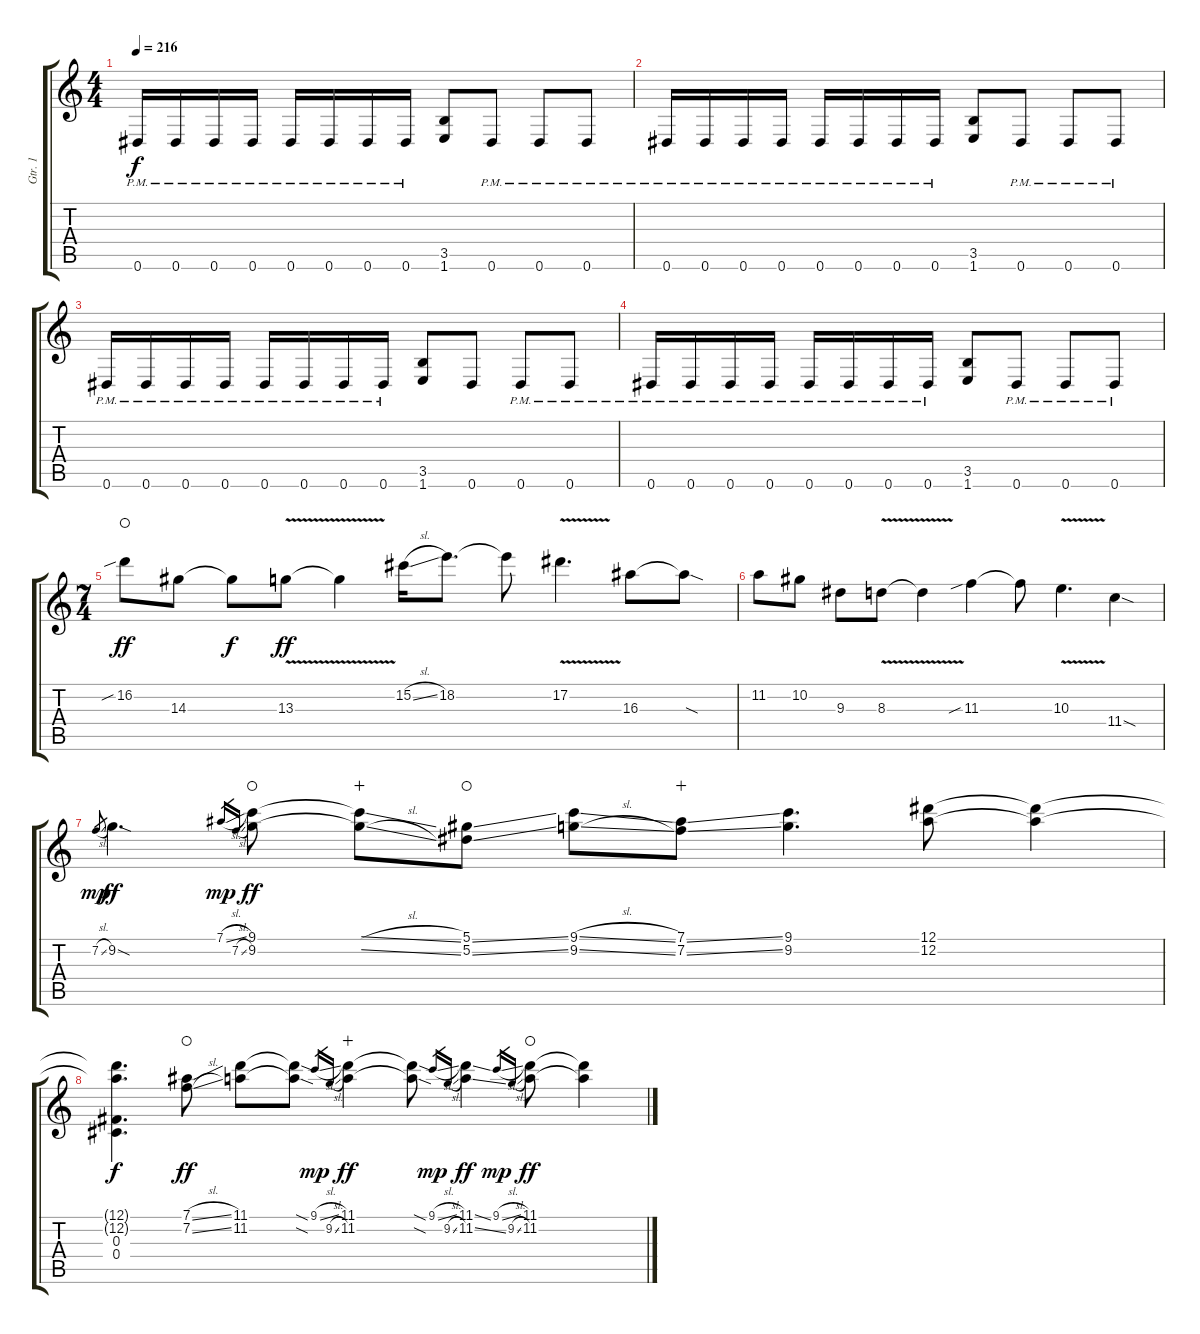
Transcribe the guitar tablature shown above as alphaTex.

\track ("Gtr. 1" "Gtr. 1") {instrument overdrivenguitar}
\staff {score tabs}
\tuning (Eb4 Bb3 Gb3 Db3 Ab2 Eb2) {hide}
\ts (4 4)
\tempo 216
\clef g2
\ks c
0.6{pm}.16{dy f} 0.6{pm}.16 0.6{pm}.16 0.6{pm}.16 0.6{pm}.16 0.6{pm}.16 0.6{pm}.16 0.6{pm}.16 (3.5 1.6).8 0.6{pm}.8 0.6{pm}.8 0.6{pm}.8 |
0.6{pm}.16 0.6{pm}.16 0.6{pm}.16 0.6{pm}.16 0.6{pm}.16 0.6{pm}.16 0.6{pm}.16 0.6{pm}.16 (3.5 1.6).8 0.6{pm}.8 0.6{pm}.8 0.6{pm}.8 |
0.6{pm}.16 0.6{pm}.16 0.6{pm}.16 0.6{pm}.16 0.6{pm}.16 0.6{pm}.16 0.6{pm}.16 0.6{pm}.16 (3.5 1.6).8 0.6.8 0.6{pm}.8 0.6{pm}.8 |
0.6{pm}.16 0.6{pm}.16 0.6{pm}.16 0.6{pm}.16 0.6{pm}.16 0.6{pm}.16 0.6{pm}.16 0.6{pm}.16 (3.5 1.6).8 0.6{pm}.8 0.6{pm}.8 0.6{pm}.8 |
\ts (7 4)
16.2{sib}.8{dy ff waho} 14.3.8 14.3{t}.8{dy f} 13.3{v}.8{dy ff} 13.3{v t}.4 15.2{sl}.16 18.2.8{d} 18.2{t}.8 17.2{v}.4{d} 16.3.8 16.3{sod t}.8 |
11.2.8 10.2.8 9.3.8 8.3{v}.8 8.3{v t}.4 11.3{sib}.4 11.3{t}.8 10.3{v}.4{d} 11.4{sod}.4 |
7.2{sl}.8{gr dy mp} 9.2{sod}.4{d dy ff} 7.1{sl}.16{gr dy mp} 7.2{sl}.16{gr} (9.1 9.2).8{dy ff waho} (9.1{sl t} 9.2{sl t}).8{wahc} (5.1{ss} 5.2{ss}).8{waho} (9.1{sl} 9.2{sl}).8 (7.1{ss} 7.2{ss}).8{wahc} (9.1 9.2).4{d} (12.1 12.2).8 (12.1{t} 12.2{t}).4 |
(12.1{t} 12.2{t} 0.3 0.4).4{d dy f} (7.1{sl} 7.2{sl}).8{dy ff waho} (11.1 11.2).8 (11.1{sod t} 11.2{sod t}).8 9.1{sl}.16{gr dy mp} 9.2{sl}.16{gr} (11.1 11.2).4{dy ff wahc} (11.1{sod t} 11.2{sod t}).8 9.1{sl}.16{gr dy mp} 9.2{sl}.16{gr} (11.1{ss} 11.2{ss}).4{dy ff} 9.1{sl}.16{gr dy mp} 9.2{sl}.16{gr} (11.1 11.2).8{dy ff waho} (11.1{t} 11.2{t}).4
